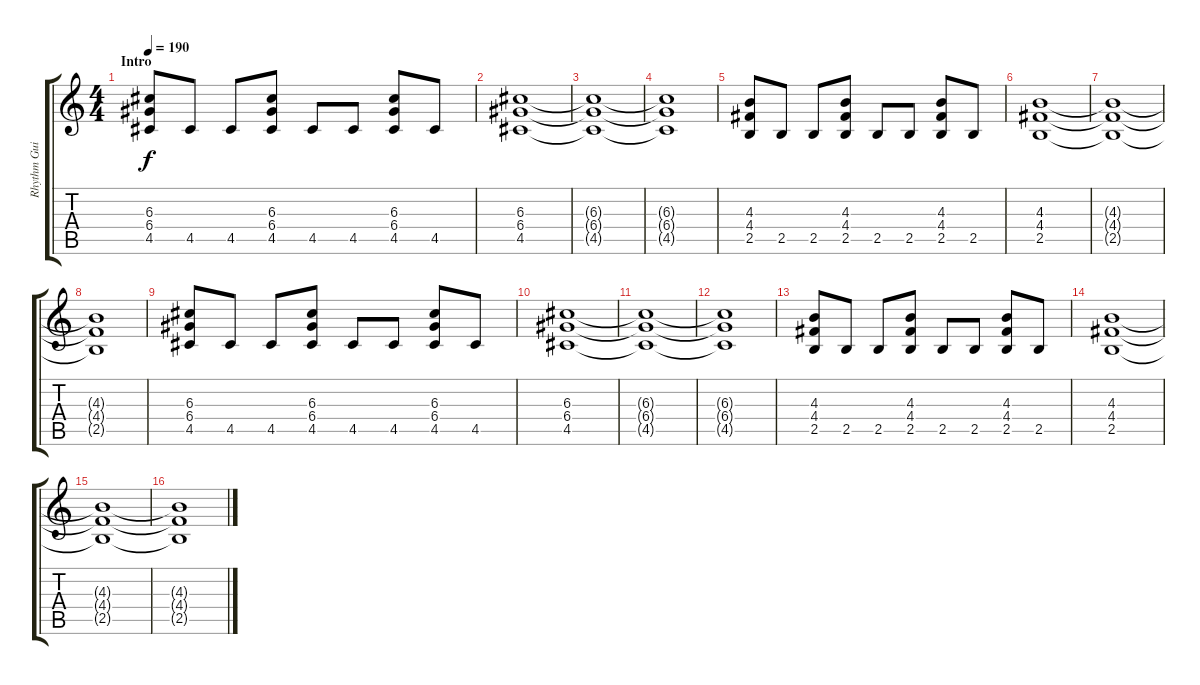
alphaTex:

\track ("Rhythm Guitar Right" "Rhythm Gui") {instrument overdrivenguitar}
\staff {score tabs}
\tuning (E4 B3 G3 D3 A2 E2) {hide}
\ts (4 4)
\section ("" "Intro")
\tempo 190
\clef g2
\ks c
(6.3 6.4 4.5).8{dy f instrument overdrivenguitar} 4.5.8 4.5.8 (6.3 6.4 4.5).8 4.5.8 4.5.8 (6.3 6.4 4.5).8 4.5.8 |
(6.3 6.4 4.5).1 |
(6.3{t} 6.4{t} 4.5{t}).1 |
(6.3{t} 6.4{t} 4.5{t}).1 |
(4.3 4.4 2.5).8 2.5.8 2.5.8 (4.3 4.4 2.5).8 2.5.8 2.5.8 (4.3 4.4 2.5).8 2.5.8 |
(4.3 4.4 2.5).1 |
(4.3{t} 4.4{t} 2.5{t}).1 |
(4.3{t} 4.4{t} 2.5{t}).1 |
(6.3 6.4 4.5).8 4.5.8 4.5.8 (6.3 6.4 4.5).8 4.5.8 4.5.8 (6.3 6.4 4.5).8 4.5.8 |
(6.3 6.4 4.5).1 |
(6.3{t} 6.4{t} 4.5{t}).1 |
(6.3{t} 6.4{t} 4.5{t}).1 |
(4.3 4.4 2.5).8 2.5.8 2.5.8 (4.3 4.4 2.5).8 2.5.8 2.5.8 (4.3 4.4 2.5).8 2.5.8 |
(4.3 4.4 2.5).1 |
(4.3{t} 4.4{t} 2.5{t}).1 |
(4.3{t} 4.4{t} 2.5{t}).1
